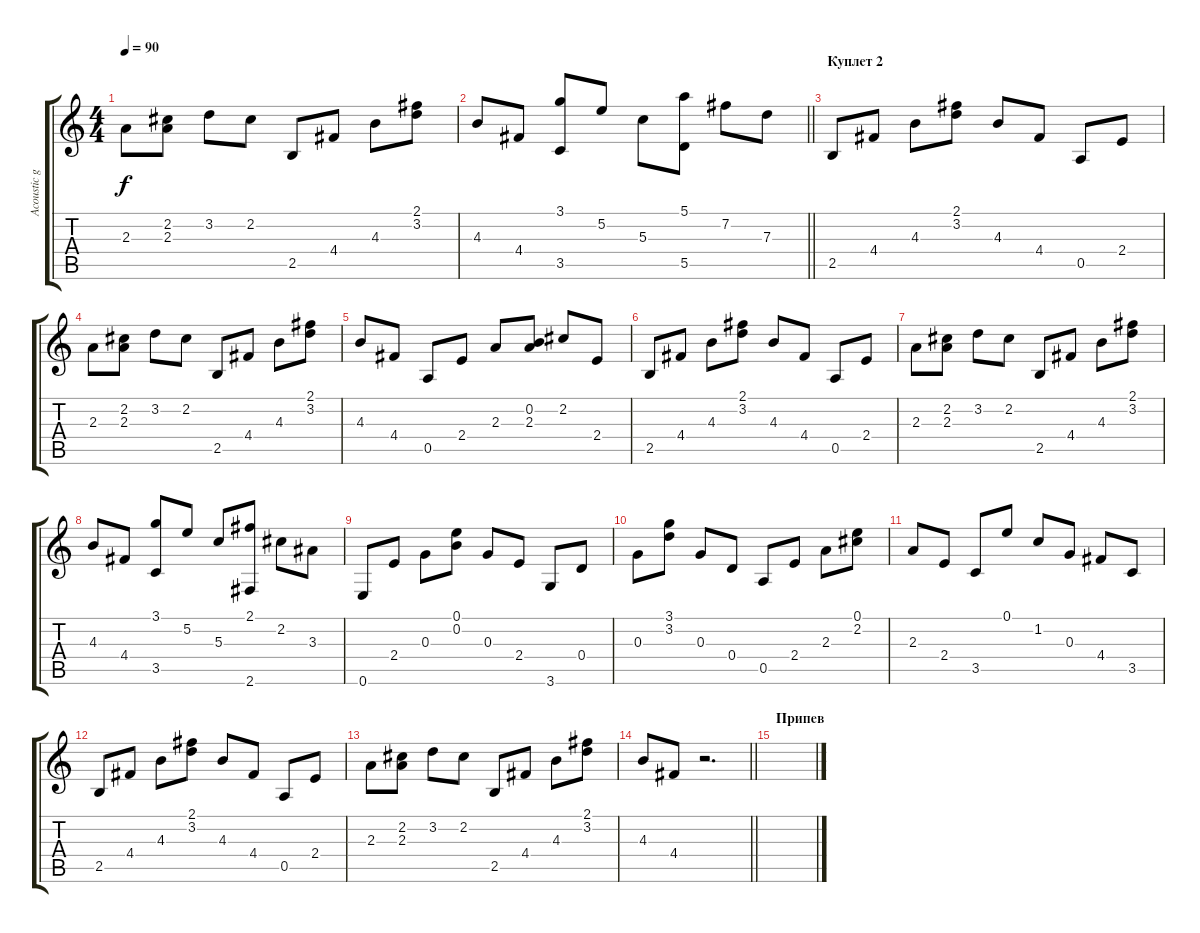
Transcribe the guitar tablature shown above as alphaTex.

\track ("Acoustic guitar" "Acoustic g") {instrument acousticguitarsteel}
\staff {score tabs}
\tuning (E4 B3 G3 D3 A2 E2) {hide}
\ts (4 4)
\tempo 90
\clef g2
\ks c
2.3.8{dy f} (2.2 2.3).8 3.2.8 2.2.8 2.5.8 4.4.8 4.3.8 (2.1 3.2).8 |
\barLineRight lightlight
4.3.8 4.4.8 (3.1 3.5).8 5.2.8 5.3.8 (5.1 5.5).8 7.2.8 7.3.8 |
\section ("" "Куплет 2")
2.5.8 4.4.8 4.3.8 (2.1 3.2).8 4.3.8 4.4.8 0.5.8 2.4.8 |
2.3.8 (2.2 2.3).8 3.2.8 2.2.8 2.5.8 4.4.8 4.3.8 (2.1 3.2).8 |
4.3.8 4.4.8 0.5.8 2.4.8 2.3.8 (0.2 2.3).8 2.2.8 2.4.8 |
2.5.8 4.4.8 4.3.8 (2.1 3.2).8 4.3.8 4.4.8 0.5.8 2.4.8 |
2.3.8 (2.2 2.3).8 3.2.8 2.2.8 2.5.8 4.4.8 4.3.8 (2.1 3.2).8 |
4.3.8 4.4.8 (3.1 3.5).8 5.2.8 5.3.8 (2.1 2.6).8 2.2.8 3.3.8 |
0.6.8 2.4.8 0.3.8 (0.1 0.2).8 0.3.8 2.4.8 3.6.8 0.4.8 |
0.3.8 (3.1 3.2).8 0.3.8 0.4.8 0.5.8 2.4.8 2.3.8 (0.1 2.2).8 |
2.3.8 2.4.8 3.5.8 0.1.8 1.2.8 0.3.8 4.4.8 3.5.8 |
2.5.8 4.4.8 4.3.8 (2.1 3.2).8 4.3.8 4.4.8 0.5.8 2.4.8 |
2.3.8 (2.2 2.3).8 3.2.8 2.2.8 2.5.8 4.4.8 4.3.8 (2.1 3.2).8 |
\barLineRight lightlight
4.3.8 4.4.8 r.2{d} |
\section ("" "Припев")
